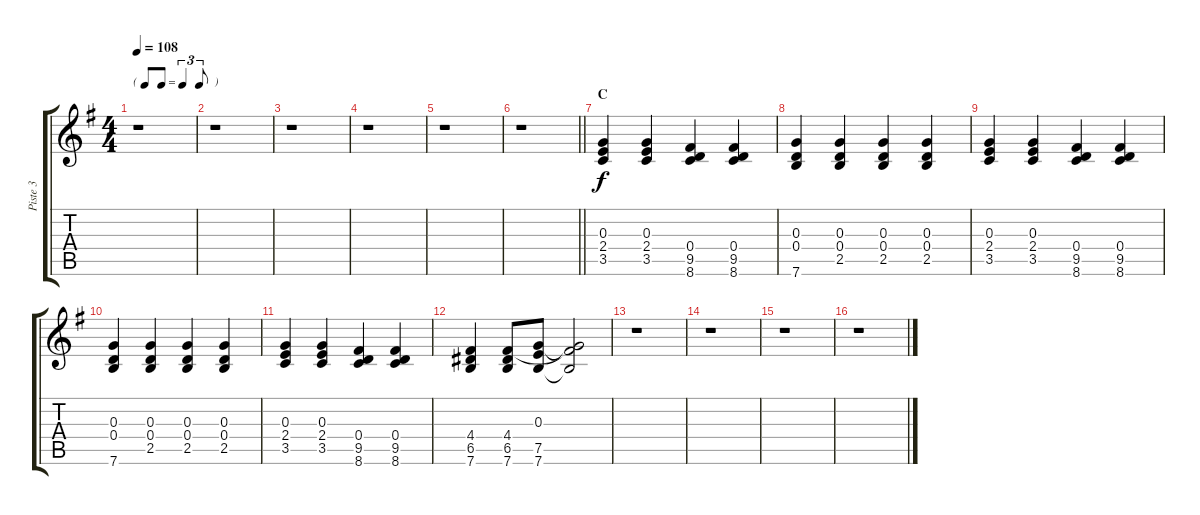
\track ("Piste 3" "Piste 3") {instrument acousticguitarsteel}
\staff {score tabs}
\tuning (E4 B3 G3 D3 A2 E2) {hide}
\ts (4 4)
\tf triplet8th
\tempo 108
\clef g2
\ks g
r.1{dy f} |
r.1 |
r.1 |
r.1 |
r.1 |
\barLineRight lightlight
r.1 |
\section ("" "C")
(0.3 2.4 3.5).4 (0.3 2.4 3.5).4 (0.4 9.5 8.6).4 (0.4 9.5 8.6).4 |
(0.3 0.4 7.6).4 (0.3 0.4 2.5).4 (0.3 0.4 2.5).4 (0.3 0.4 2.5).4 |
(0.3 2.4 3.5).4 (0.3 2.4 3.5).4 (0.4 9.5 8.6).4 (0.4 9.5 8.6).4 |
(0.3 0.4 7.6).4 (0.3 0.4 2.5).4 (0.3 0.4 2.5).4 (0.3 0.4 2.5).4 |
(0.3 2.4 3.5).4 (0.3 2.4 3.5).4 (0.4 9.5 8.6).4 (0.4 9.5 8.6).4 |
(4.4 6.5 7.6).4 (4.4 6.5 7.6).8 (0.3 7.5 7.6).8 (0.3{t} 4.4{t} 7.6{t}).2 |
r.1 |
r.1 |
r.1 |
r.1
